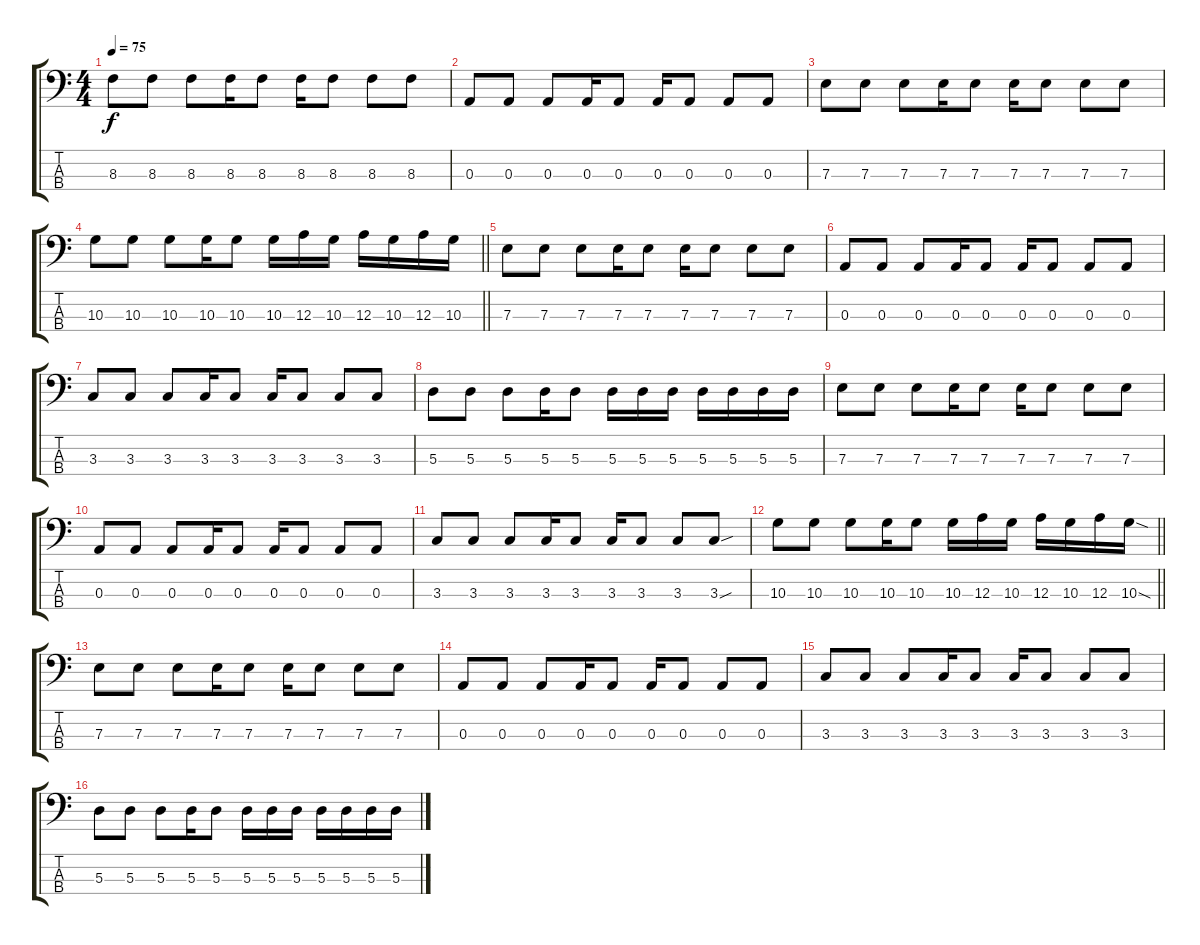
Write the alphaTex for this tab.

\track "" {instrument electricbassfinger}
\staff {score tabs}
\tuning (G2 D2 A1 E1) {hide}
\ts (4 4)
\tempo 75
\clef f4
\ks c
8.3.8{dy f} 8.3.8 8.3.8 8.3.16 8.3.8 8.3.16 8.3.8 8.3.8 8.3.8 |
0.3.8 0.3.8 0.3.8 0.3.16 0.3.8 0.3.16 0.3.8 0.3.8 0.3.8 |
7.3.8 7.3.8 7.3.8 7.3.16 7.3.8 7.3.16 7.3.8 7.3.8 7.3.8 |
\barLineRight lightlight
10.3.8 10.3.8 10.3.8 10.3.16 10.3.8 10.3.16 12.3.16 10.3.16 12.3.16 10.3.16 12.3.16 10.3.16 |
\section ("" "")
7.3.8 7.3.8 7.3.8 7.3.16 7.3.8 7.3.16 7.3.8 7.3.8 7.3.8 |
0.3.8 0.3.8 0.3.8 0.3.16 0.3.8 0.3.16 0.3.8 0.3.8 0.3.8 |
3.3.8 3.3.8 3.3.8 3.3.16 3.3.8 3.3.16 3.3.8 3.3.8 3.3.8 |
5.3.8 5.3.8 5.3.8 5.3.16 5.3.8 5.3.16 5.3.16 5.3.16 5.3.16 5.3.16 5.3.16 5.3.16 |
7.3.8 7.3.8 7.3.8 7.3.16 7.3.8 7.3.16 7.3.8 7.3.8 7.3.8 |
0.3.8 0.3.8 0.3.8 0.3.16 0.3.8 0.3.16 0.3.8 0.3.8 0.3.8 |
3.3.8 3.3.8 3.3.8 3.3.16 3.3.8 3.3.16 3.3.8 3.3.8 3.3{sou}.8 |
\barLineRight lightlight
10.3.8 10.3.8 10.3.8 10.3.16 10.3.8 10.3.16 12.3.16 10.3.16 12.3.16 10.3.16 12.3.16 10.3{sod}.16 |
\section ("" "")
7.3.8 7.3.8 7.3.8 7.3.16 7.3.8 7.3.16 7.3.8 7.3.8 7.3.8 |
0.3.8 0.3.8 0.3.8 0.3.16 0.3.8 0.3.16 0.3.8 0.3.8 0.3.8 |
3.3.8 3.3.8 3.3.8 3.3.16 3.3.8 3.3.16 3.3.8 3.3.8 3.3.8 |
5.3.8 5.3.8 5.3.8 5.3.16 5.3.8 5.3.16 5.3.16 5.3.16 5.3.16 5.3.16 5.3.16 5.3.16
